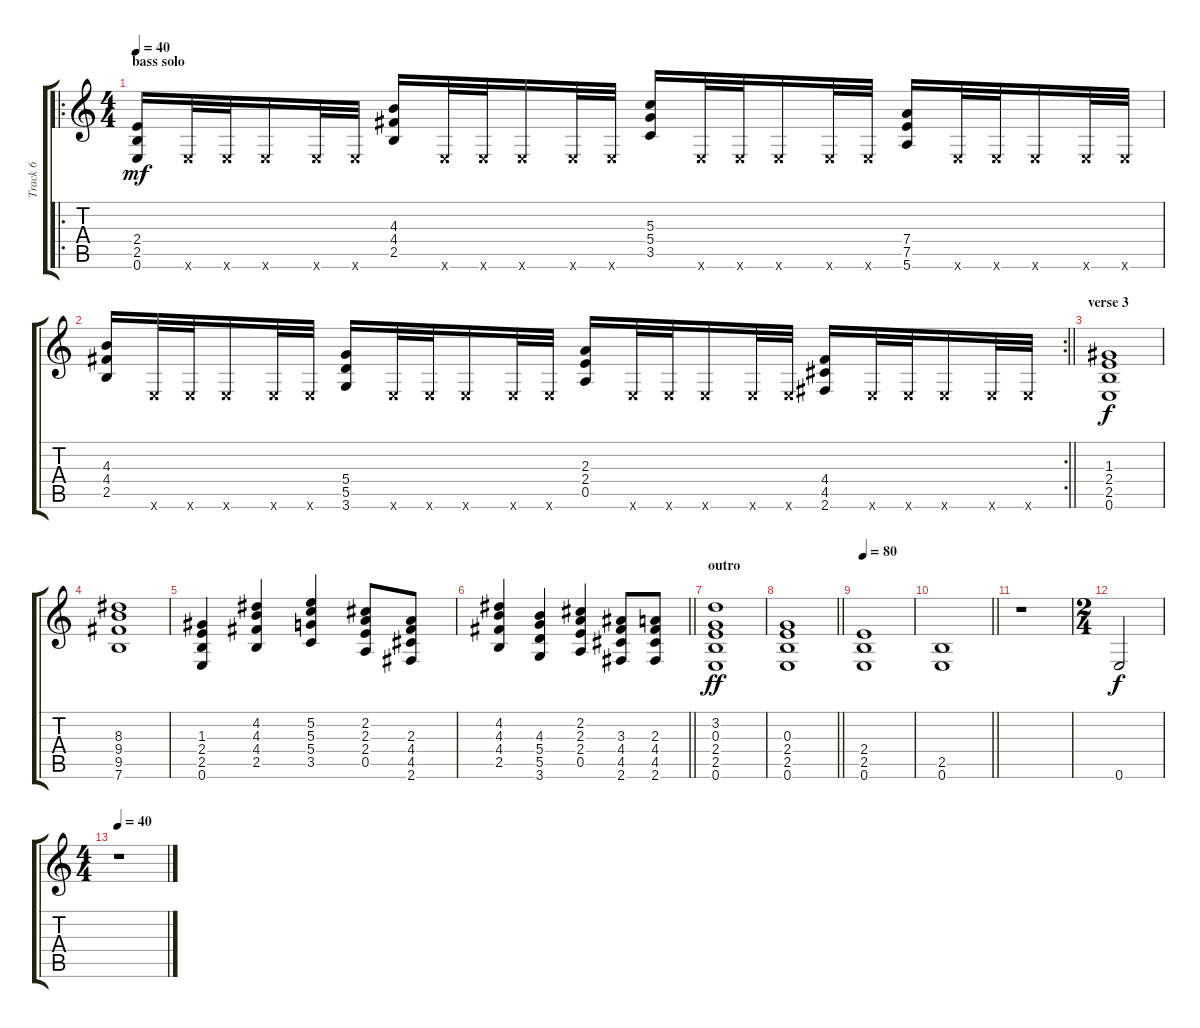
\track ("Track 6" "Track 6") {instrument acousticguitarsteel}
\staff {score tabs}
\tuning (E4 B3 G3 D3 A2 E2) {hide}
\ro
\ts (4 4)
\section ("" "bass solo")
\tempo 40
\clef g2
\ks c
(2.4 2.5 0.6).16{dy mf} 0.6{x}.32 0.6{x}.32 0.6{x}.16 0.6{x}.32 0.6{x}.32 (4.3 4.4 2.5).16 0.6{x}.32 0.6{x}.32 0.6{x}.16 0.6{x}.32 0.6{x}.32 (5.3 5.4 3.5).16 0.6{x}.32 0.6{x}.32 0.6{x}.16 0.6{x}.32 0.6{x}.32 (7.4 7.5 5.6).16 0.6{x}.32 0.6{x}.32 0.6{x}.16 0.6{x}.32 0.6{x}.32 |
\rc 2
\barLineRight lightlight
(4.3 4.4 2.5).16 0.6{x}.32 0.6{x}.32 0.6{x}.16 0.6{x}.32 0.6{x}.32 (5.4 5.5 3.6).16 0.6{x}.32 0.6{x}.32 0.6{x}.16 0.6{x}.32 0.6{x}.32 (2.3 2.4 0.5).16 0.6{x}.32 0.6{x}.32 0.6{x}.16 0.6{x}.32 0.6{x}.32 (4.4 4.5 2.6).16 0.6{x}.32 0.6{x}.32 0.6{x}.16 0.6{x}.32 0.6{x}.32 |
\section ("" "verse 3")
(1.3 2.4 2.5 0.6).1{dy f} |
(8.3 9.4 9.5 7.6).1 |
(1.3 2.4 2.5 0.6).4 (4.2 4.3 4.4 2.5).4 (5.2 5.3 5.4 3.5).4 (2.2 2.3 2.4 0.5).8 (2.3 4.4 4.5 2.6).8 |
\barLineRight lightlight
(4.2 4.3 4.4 2.5).4 (4.3 5.4 5.5 3.6).4 (2.2 2.3 2.4 0.5).4 (3.3 4.4 4.5 2.6).8 (2.3 4.4 4.5 2.6).8 |
\section ("" "outro")
(3.2 0.3 2.4 2.5 0.6).1{dy ff volume 8} |
\barLineRight lightlight
(0.3 2.4 2.5 0.6).1 |
\tempo 80
(2.4 2.5 0.6).1{volume 0} |
\barLineRight lightlight
(2.5 0.6).1 |
r.1 |
\ts (2 4)
0.6.2{dy f} |
\ts (4 4)
\tempo 40
r.1
